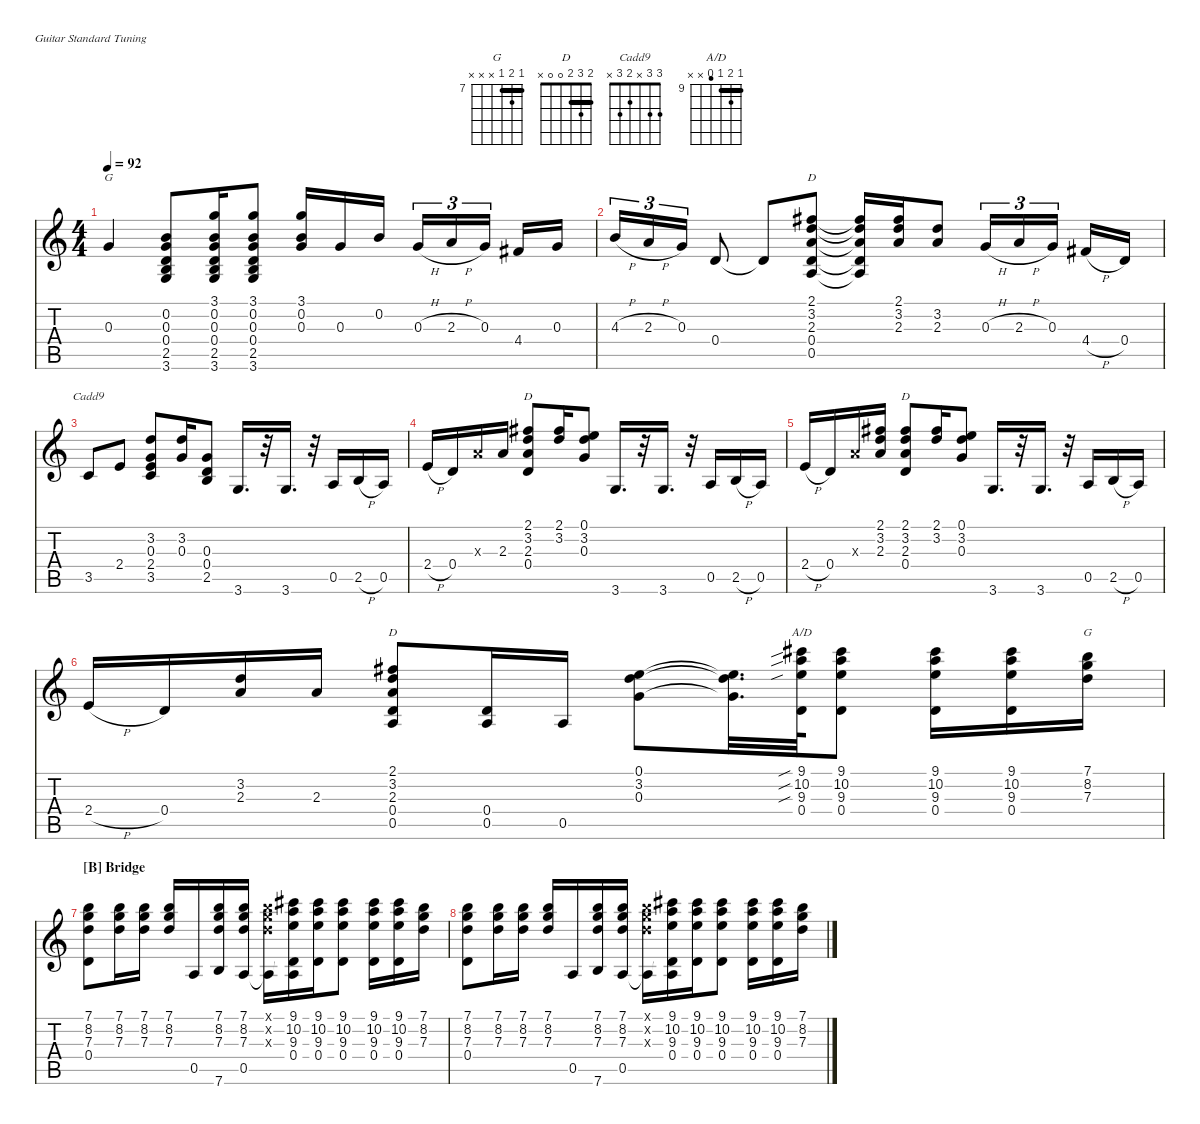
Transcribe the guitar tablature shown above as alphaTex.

\hideDynamics
\bracketExtendMode nobrackets
\singleTrackTrackNamePolicy hidden
\multiTrackTrackNamePolicy hidden
\firstSystemTrackNameMode fullname
\firstSystemTrackNameOrientation horizontal
\otherSystemsTrackNameOrientation horizontal
\track ("Acoustic" "S-Gt") {instrument acousticguitarsteel}
\staff {score tabs}
\tuning (E4 B3 G3 D3 A2 E2)
\chord ("G" 3 0 0 0 2 3)
\chord ("D" 2 3 2 0 x x) {barre 2}
\chord ("D" 2 3 2 0 0 x) {barre 2}
\chord ("Cadd9" 3 3 x 2 3 x)
\chord ("A/D" 9 10 9 8 x x) {firstfret 9 barre 9}
\chord ("G" 7 8 7 x x x) {firstfret 7 barre 7}
\ts (4 4)
\tempo 92
\clef g2
\ks c
0.3.4{ch "G" dy f beam Up} (0.2 0.3 0.4 2.5 3.6).8{beam Up} (3.1 0.2 0.3 0.4 2.5 3.6).16{beam Up} (3.1 0.2 0.3 0.4 2.5 3.6).8{beam Up} (3.1 0.2 0.3).16{beam Up} 0.3.16{beam Up} 0.2.16{beam Up} 0.3{h}.16{tu (3 2) beam Up} 2.3{h}.16{tu (3 2) beam Up} 0.3.16{tu (3 2) beam Up} 4.4{acc #}.16{beam Up} 0.3.16{beam Up} |
4.3{h}.16{tu (3 2) beam Up} 2.3{h}.16{tu (3 2) beam Up} 0.3.16{tu (3 2) beam Up} 0.4.8{beam Up} 0.4{t}.8{beam Up} (2.1{acc #} 3.2 2.3 0.4 0.5).8{ch "D" beam Up} (2.1{t acc #} 3.2{t} 2.3{t} 0.4{t} 0.5{t}).16{beam Up} (2.1{acc #} 3.2 2.3).16{beam Up} (3.2 2.3).8{beam Up} 0.3{h}.16{tu (3 2) beam Up} 2.3{h}.16{tu (3 2) beam Up} 0.3.16{tu (3 2) beam Up} 4.4{h acc #}.16{beam Up} 0.4.16{beam Up} |
3.5.8{ch "Cadd9" beam Up} 2.4.8{beam Up} (3.2 0.3 2.4 3.5).8{beam Up} (3.2 0.3).16{beam Up} (0.3 0.4 2.5).8{beam Up} 3.6.16{d beam Up} r.32{beam Up} 3.6.16{d beam Up} r.32{beam Up} 0.5.16{beam Up} 2.5{h}.16{beam Up} 0.5.16{beam Up} |
2.4{h}.16{beam Up} 0.4.16{beam Up} 2.3{x}.16{beam Up} 2.3.16{beam Up} (2.1{acc #} 3.2 2.3 0.4).8{ch "D" beam Up} (2.1{acc #} 3.2).16{beam Up} (0.1 3.2 0.3).8{beam Up} 3.6.16{d beam Up} r.32{beam Up} 3.6.16{d beam Up} r.32{beam Up} 0.5.16{beam Up} 2.5{h}.16{beam Up} 0.5.16{beam Up} |
2.4{h}.16{beam Up} 0.4.16{beam Up} 2.3{x}.16{beam Up} (2.1{acc #} 3.2 2.3).16{beam Up} (2.1{acc #} 3.2 2.3 0.4).8{ch "D" beam Up} (2.1{acc #} 3.2).16{beam Up} (0.1 3.2 0.3).8{beam Up} 3.6.16{d beam Up} r.32{beam Up} 3.6.16{d beam Up} r.32{beam Up} 0.5.16{beam Up} 2.5{h}.16{beam Up} 0.5.16{beam Up} |
2.4{h}.16{beam Up} 0.4.16{beam Up} (3.2 2.3).16{beam Up} 2.3.16{beam Up} (2.1{acc #} 3.2 2.3 0.4 0.5).8{ch "D" beam Up} (0.4 0.5).16{beam Up} 0.5.16{beam Up} (0.1 3.2 0.3).8{beam Down} (0.1{t} 3.2{t} 0.3{t}).32{d beam Down} (9.1{sib acc #} 10.2{sib} 9.3{sib} 0.4).64{ch "A/D" beam Down} (9.1{acc #} 10.2 9.3 0.4).8{beam Down} (9.1{acc #} 10.2 9.3 0.4).16{beam Down} (9.1{acc #} 10.2 9.3 0.4).16{beam Down} (7.1 8.2 7.3).16{ch "G" beam Down} |
\section ("B" "Bridge")
(7.1 8.2 7.3 0.4).8{beam Down} (7.1 8.2 7.3).16{beam Down} (7.1 8.2 7.3).16{beam Down} (7.1 8.2 7.3).16{beam Up} 0.5.16{beam Up} (7.1 8.2 7.3 7.6).16{beam Up} (7.1 8.2 7.3 0.5).16{beam Up} (7.1{x} 8.2{x} 7.3{x} 0.5{t}).16{beam Down} (9.1{acc #} 10.2 9.3 0.4 0.5{t}).16{beam Down} (9.1{acc #} 10.2 9.3 0.4).16{beam Down} (9.1{acc #} 10.2 9.3 0.4).8{beam Down} (9.1{acc #} 10.2 9.3 0.4).16{beam Down} (9.1{acc #} 10.2 9.3 0.4).16{beam Down} (7.1 8.2 7.3).16{beam Down} |
(7.1 8.2 7.3 0.4).8{beam Down} (7.1 8.2 7.3).16{beam Down} (7.1 8.2 7.3).16{beam Down} (7.1 8.2 7.3).16{beam Up} 0.5.16{beam Up} (7.1 8.2 7.3 7.6).16{beam Up} (7.1 8.2 7.3 0.5).16{beam Up} (7.1{x} 8.2{x} 7.3{x} 0.5{t}).16{beam Down} (9.1{acc #} 10.2 9.3 0.4 0.5{t}).16{beam Down} (9.1{acc #} 10.2 9.3 0.4).16{beam Down} (9.1{acc #} 10.2 9.3 0.4).8{beam Down} (9.1{acc #} 10.2 9.3 0.4).16{beam Down} (9.1{acc #} 10.2 9.3 0.4).16{beam Down} (7.1 8.2 7.3).16{beam Down}
